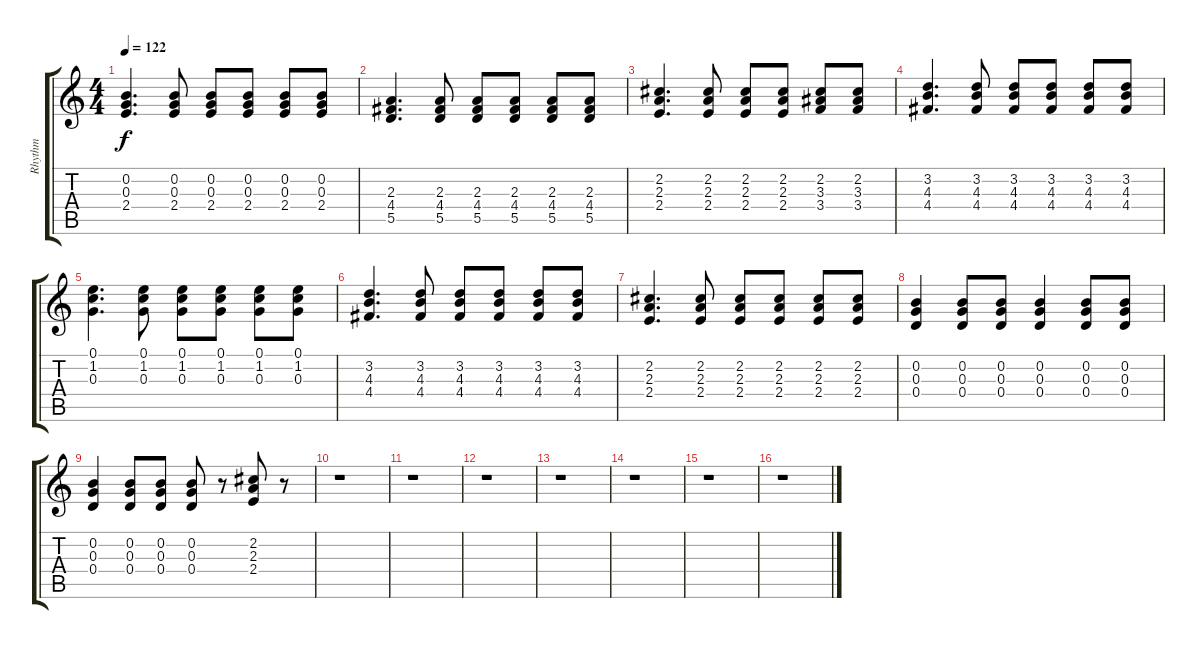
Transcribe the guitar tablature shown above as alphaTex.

\track ("Rhythm" "Rhythm") {instrument acousticguitarsteel}
\staff {score tabs}
\tuning (E4 B3 G3 D3 A2 E2) {hide}
\ts (4 4)
\tempo 122
\clef g2
\ks c
(0.2 0.3 2.4).4{d dy f} (0.2 0.3 2.4).8 (0.2 0.3 2.4).8 (0.2 0.3 2.4).8 (0.2 0.3 2.4).8 (0.2 0.3 2.4).8 |
(2.3 4.4 5.5).4{d} (2.3 4.4 5.5).8 (2.3 4.4 5.5).8 (2.3 4.4 5.5).8 (2.3 4.4 5.5).8 (2.3 4.4 5.5).8 |
(2.2 2.3 2.4).4{d} (2.2 2.3 2.4).8 (2.2 2.3 2.4).8 (2.2 2.3 2.4).8 (2.2 3.3 3.4).8 (2.2 3.3 3.4).8 |
(3.2 4.3 4.4).4{d} (3.2 4.3 4.4).8 (3.2 4.3 4.4).8 (3.2 4.3 4.4).8 (3.2 4.3 4.4).8 (3.2 4.3 4.4).8 |
(0.1 1.2 0.3).4{d} (0.1 1.2 0.3).8 (0.1 1.2 0.3).8 (0.1 1.2 0.3).8 (0.1 1.2 0.3).8 (0.1 1.2 0.3).8 |
(3.2 4.3 4.4).4{d} (3.2 4.3 4.4).8 (3.2 4.3 4.4).8 (3.2 4.3 4.4).8 (3.2 4.3 4.4).8 (3.2 4.3 4.4).8 |
(2.2 2.3 2.4).4{d} (2.2 2.3 2.4).8 (2.2 2.3 2.4).8 (2.2 2.3 2.4).8 (2.2 2.3 2.4).8 (2.2 2.3 2.4).8 |
(0.2 0.3 0.4).4 (0.2 0.3 0.4).8 (0.2 0.3 0.4).8 (0.2 0.3 0.4).4 (0.2 0.3 0.4).8 (0.2 0.3 0.4).8 |
(0.2 0.3 0.4).4 (0.2 0.3 0.4).8 (0.2 0.3 0.4).8 (0.2 0.3 0.4).8 r.8 (2.2 2.3 2.4).8 r.8 |
r.1 |
r.1 |
r.1 |
r.1 |
r.1 |
r.1 |
r.1
